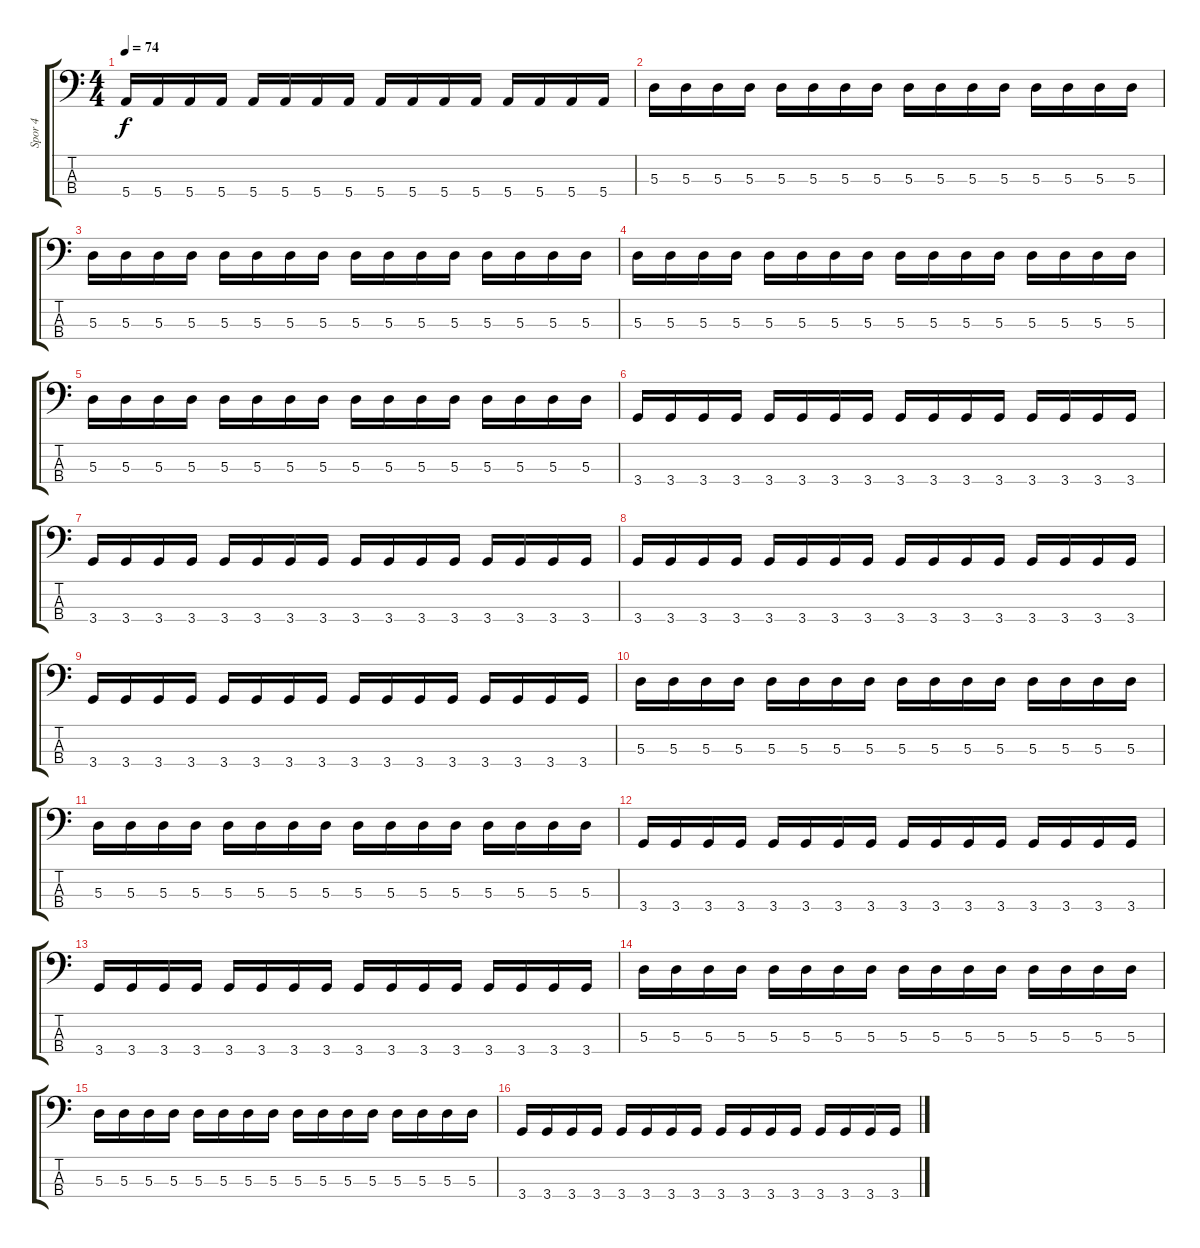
\track ("Spor 4" "Spor 4") {instrument electricbasspick}
\staff {score tabs}
\tuning (G2 D2 A1 E1) {hide}
\ts (4 4)
\tempo 74
\clef f4
\ks c
5.4.16{dy f} 5.4.16 5.4.16 5.4.16 5.4.16 5.4.16 5.4.16 5.4.16 5.4.16 5.4.16 5.4.16 5.4.16 5.4.16 5.4.16 5.4.16 5.4.16 |
5.3.16 5.3.16 5.3.16 5.3.16 5.3.16 5.3.16 5.3.16 5.3.16 5.3.16 5.3.16 5.3.16 5.3.16 5.3.16 5.3.16 5.3.16 5.3.16 |
5.3.16 5.3.16 5.3.16 5.3.16 5.3.16 5.3.16 5.3.16 5.3.16 5.3.16 5.3.16 5.3.16 5.3.16 5.3.16 5.3.16 5.3.16 5.3.16 |
5.3.16 5.3.16 5.3.16 5.3.16 5.3.16 5.3.16 5.3.16 5.3.16 5.3.16 5.3.16 5.3.16 5.3.16 5.3.16 5.3.16 5.3.16 5.3.16 |
5.3.16 5.3.16 5.3.16 5.3.16 5.3.16 5.3.16 5.3.16 5.3.16 5.3.16 5.3.16 5.3.16 5.3.16 5.3.16 5.3.16 5.3.16 5.3.16 |
3.4.16 3.4.16 3.4.16 3.4.16 3.4.16 3.4.16 3.4.16 3.4.16 3.4.16 3.4.16 3.4.16 3.4.16 3.4.16 3.4.16 3.4.16 3.4.16 |
3.4.16 3.4.16 3.4.16 3.4.16 3.4.16 3.4.16 3.4.16 3.4.16 3.4.16 3.4.16 3.4.16 3.4.16 3.4.16 3.4.16 3.4.16 3.4.16 |
3.4.16 3.4.16 3.4.16 3.4.16 3.4.16 3.4.16 3.4.16 3.4.16 3.4.16 3.4.16 3.4.16 3.4.16 3.4.16 3.4.16 3.4.16 3.4.16 |
3.4.16 3.4.16 3.4.16 3.4.16 3.4.16 3.4.16 3.4.16 3.4.16 3.4.16 3.4.16 3.4.16 3.4.16 3.4.16 3.4.16 3.4.16 3.4.16 |
5.3.16 5.3.16 5.3.16 5.3.16 5.3.16 5.3.16 5.3.16 5.3.16 5.3.16 5.3.16 5.3.16 5.3.16 5.3.16 5.3.16 5.3.16 5.3.16 |
5.3.16 5.3.16 5.3.16 5.3.16 5.3.16 5.3.16 5.3.16 5.3.16 5.3.16 5.3.16 5.3.16 5.3.16 5.3.16 5.3.16 5.3.16 5.3.16 |
3.4.16 3.4.16 3.4.16 3.4.16 3.4.16 3.4.16 3.4.16 3.4.16 3.4.16 3.4.16 3.4.16 3.4.16 3.4.16 3.4.16 3.4.16 3.4.16 |
3.4.16 3.4.16 3.4.16 3.4.16 3.4.16 3.4.16 3.4.16 3.4.16 3.4.16 3.4.16 3.4.16 3.4.16 3.4.16 3.4.16 3.4.16 3.4.16 |
5.3.16 5.3.16 5.3.16 5.3.16 5.3.16 5.3.16 5.3.16 5.3.16 5.3.16 5.3.16 5.3.16 5.3.16 5.3.16 5.3.16 5.3.16 5.3.16 |
5.3.16 5.3.16 5.3.16 5.3.16 5.3.16 5.3.16 5.3.16 5.3.16 5.3.16 5.3.16 5.3.16 5.3.16 5.3.16 5.3.16 5.3.16 5.3.16 |
3.4.16 3.4.16 3.4.16 3.4.16 3.4.16 3.4.16 3.4.16 3.4.16 3.4.16 3.4.16 3.4.16 3.4.16 3.4.16 3.4.16 3.4.16 3.4.16
